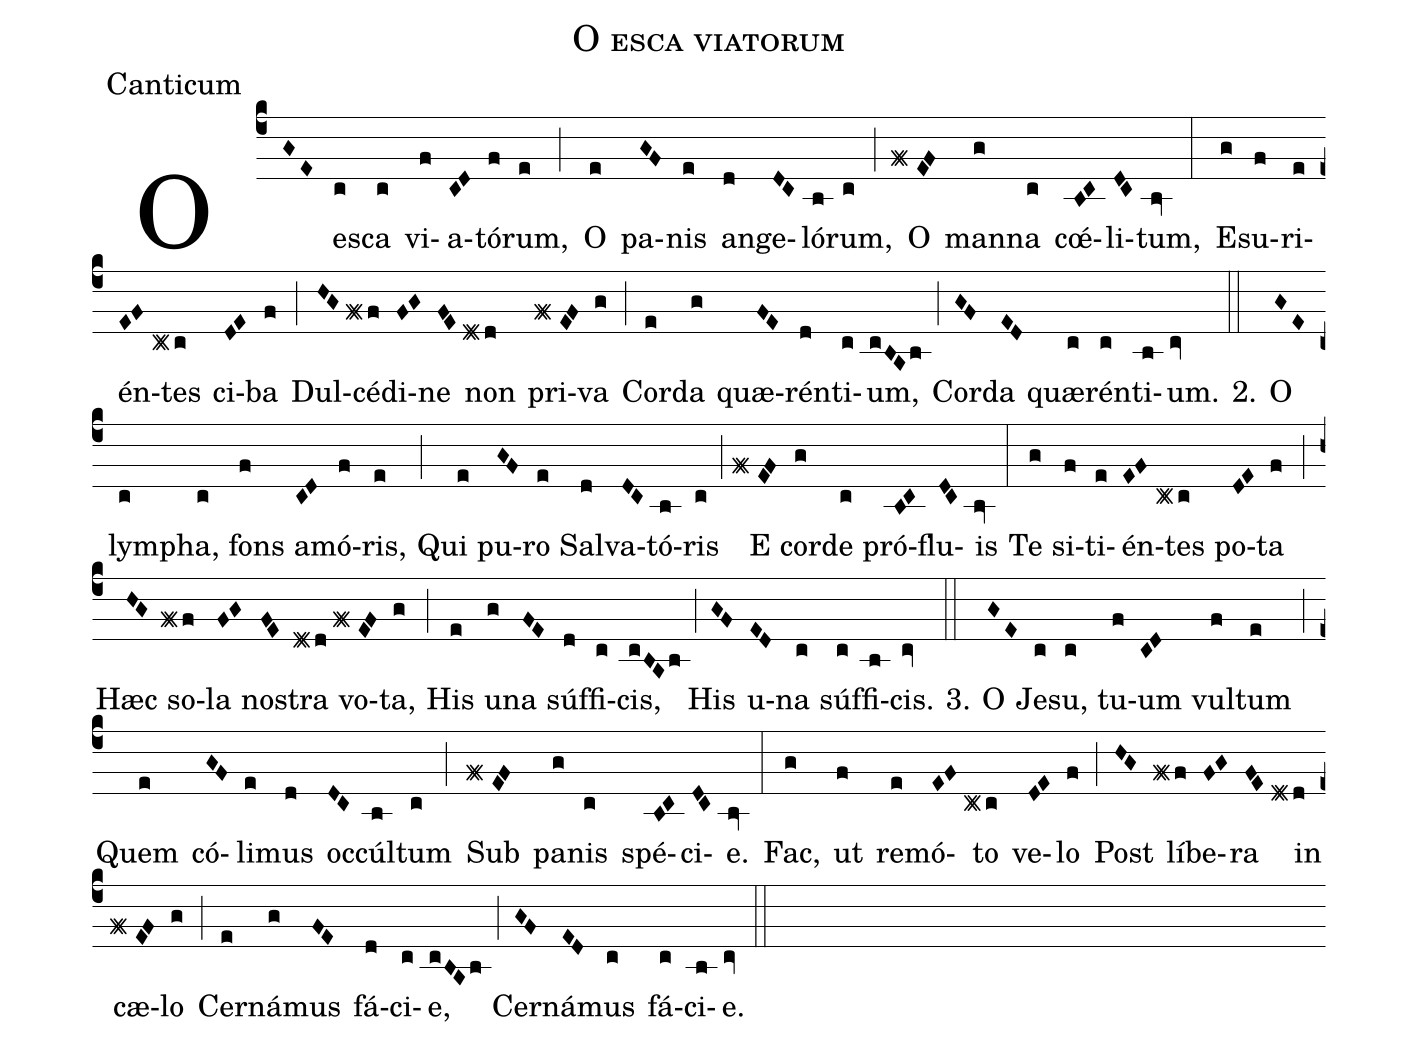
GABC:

name:O esca viatorum;
office-part:Canticum;
%%
(c4)O(GE) e(c)sca(c) vi(f)a(CD)tó(f)rum,(e) (;)
O(e) pa(GF)nis(e) an(d)ge(DC)ló(b)rum,(c) (;)
O(f#EF) man(g)na(c) cœ́(BC)li(DC)tum,(bv) (:)
E(g)su(f)ri(e)én(E!F)tes(c#c) ci(DE)ba(f) (;)
Dul(HG)cé(f#f)di(F!G)ne(FE) non(d#d) pri(f#EF)va(g) (;)
Cor(e)da(g) quæ(FE)rén(d)ti(c)um,(cBAb) (;) Cor(GF)da(ED) quæ(c)rén(c)ti(b)um.(cv)
2.(::)

O(GE) lym(c)pha,(c) fons(f) a(CD)mó(f)ris,(e) (;)
Qui(e) pu(GF)ro(e) Sal(d)va(DC)tó(b)ris(c) (;)
E(f#EF) cor(g)de(c) pró(BC)flu(DC)is(bv) (:)
Te(g) si(f)ti(e)én(E!F)tes(c#c) po(DE)ta(f) (;)
Hæc(HG) so(f#f)la(F!G) no(FE)stra(d#d) vo(f#EF)ta,(g) (;)
His(e) u(g)na(FE) súf(d)fi(c)cis,(cBAb) (;) His(GF) u(ED)na(c) súf(c)fi(b)cis.(cv)
3.(::)
O(GE) Je(c)su,(c) tu(f)um(CD) vul(f)tum(e) (;)
Quem(e) có(GF)li(e)mus(d) oc(DC)cúl(b)tum(c) (;)
Sub(f#EF) pa(g)nis(c) spé(BC)ci(DC)e.(bv) (:)
Fac,(g) ut(f) re(e)mó(E!F)to(c#c) ve(DE)lo(f) (;)
Post(HG) lí(f#f)be(F!G)ra(FE) in(d#d) cæ(f#EF)lo(g) (;)
Cer(e)ná(g)mus(FE) fá(d)ci(c)e,(cBAb) (;) Cer(GF)ná(ED)mus(c) fá(c)ci(b)e.(cv) (::)
